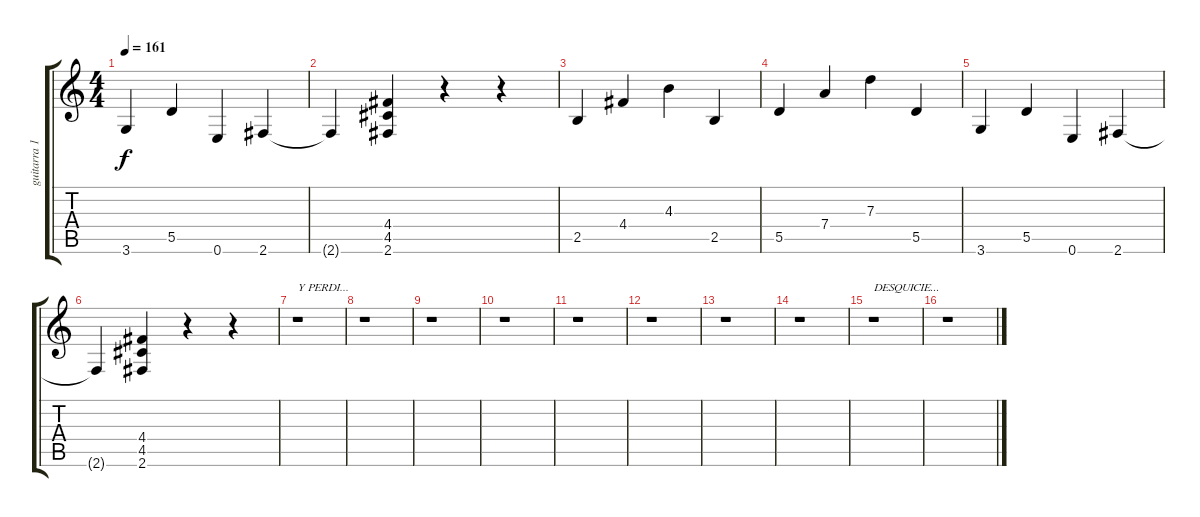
\track ("guitarra 1" "guitarra 1") {instrument electricguitarmuted}
\staff {score tabs}
\tuning (E4 B3 G3 D3 A2 E2) {hide}
\ts (4 4)
\tempo 161
\clef g2
\ks c
3.6.4{dy f} 5.5.4 0.6.4 2.6.4 |
2.6{t}.4 (4.4 4.5 2.6).4 r.4 r.4 |
2.5.4 4.4.4 4.3.4 2.5.4 |
5.5.4 7.4.4 7.3.4 5.5.4 |
3.6.4 5.5.4 0.6.4 2.6.4 |
2.6{t}.4 (4.4 4.5 2.6).4 r.4 r.4 |
r.1{txt "Y PERDI..."} |
r.1 |
r.1 |
r.1 |
r.1 |
r.1 |
r.1 |
r.1 |
r.1{txt "DESQUICIE..."} |
r.1
